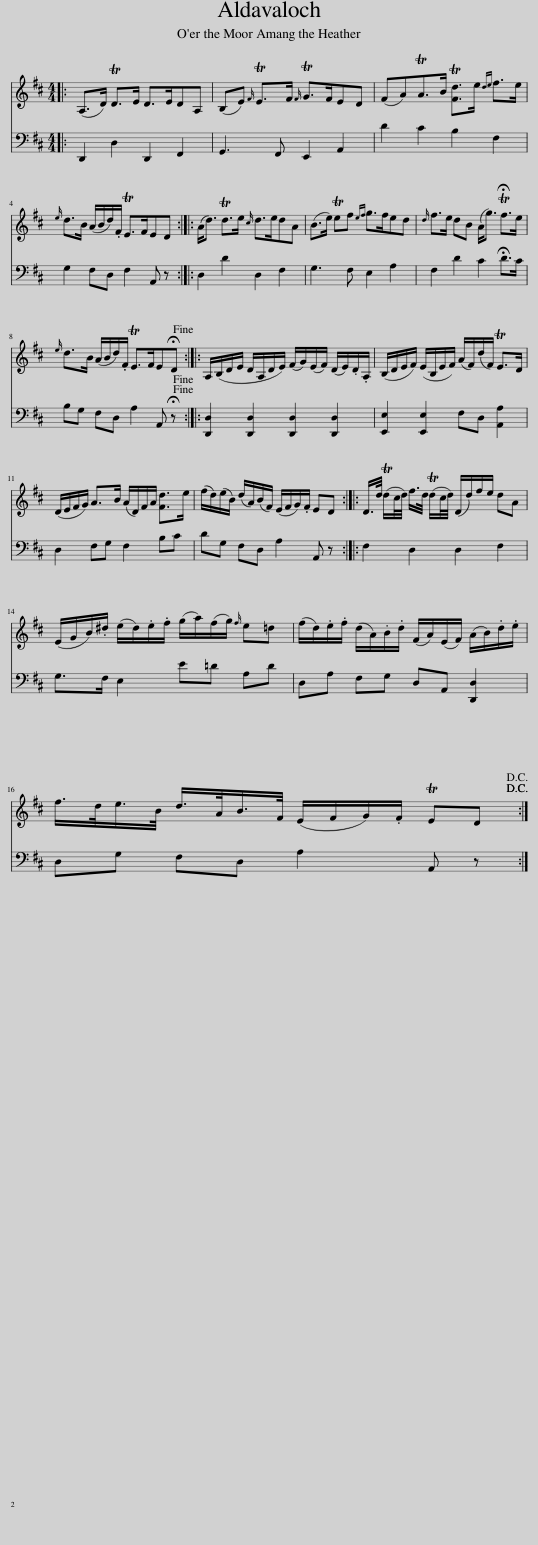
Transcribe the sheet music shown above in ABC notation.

X:1
%%score 1 2
L:1/8
M:4/4
I:linebreak $
K:D
V:1 treble
V:2 bass
V:1
|: (A,>D) TD>E D>EDA, | (B,E){F} TE>F{F} TG>FED | (FA)TA>B T[Fd]>e{de} f>e |${e} d>B (A/B/d/).F/ TE>FED :: (A<d) Td>e{c} d>edA | %5
 (B>e) Tef{ef} g>fed |{d} f>e dB (A<g) !fermata!Tf>e |${e} d>B (A/B/d/).F/ TE>FE!fermata!D!fine! :: A,/(B,/D/E/ D/A,/D/E/) (F/G/)(E/F/) (D/E/).D/.A,/ | (B,/D/E/F/) (E/B,/E/F/) (A/F/)(d/F/) TE>D |$ %10
 (D/E/F/G/) A>B (A/D/)F/A/ [Fd]>e | (f/d/)(e/B/) (d/A/)(B/F/) (E/F/G/).F/ ED :: D/>d/ (Td/c/4d/4) f/>d/ (Td/c/4d/4) (D/d/)f/e/ dA |$ (E/G/B/).^d/ (e/d/).e/.f/ (g/a/)(f/g/){f} e=d | (f/d/).e/.f/ (d/A/).B/.d/ (F/A/)(E/F/) (A/B/).d/.e/ |$ %15
 f/>d/e/>B/ d/>A/B/>F/ (E/F/G/).F/ TED!D.C.! :| %16
V:2
|: D,,2 D,2 D,,2 F,,2 | G,,3 F,, E,,2 A,,2 | D2 C2 B,2 F,2 |$ G,2 F,D, F,2 A,, z :: D,2 D2 D,2 F,2 | %5
 G,3 F, E,2 A,2 | F,2 D2 C2 !fermata!D>C |$ B,G, F,D, A,2 A,, !fermata!z :: [D,,D,]2 [D,,D,]2 [D,,D,]2 [D,,D,]2 | [E,,E,]2 [E,,E,]2 F,D, [A,,A,]2 |$ %10
 D,2 F,G, F,2 B,C | DG, F,D, A,2 A,, z :: F,2 D,2 D,2 F,2 |$ G,>F, E,2 E=D A,D | D,A, F,G, D,A,, [D,,D,]2 |$ %15
 D,G, F,D, A,2 A,, z :| %16
